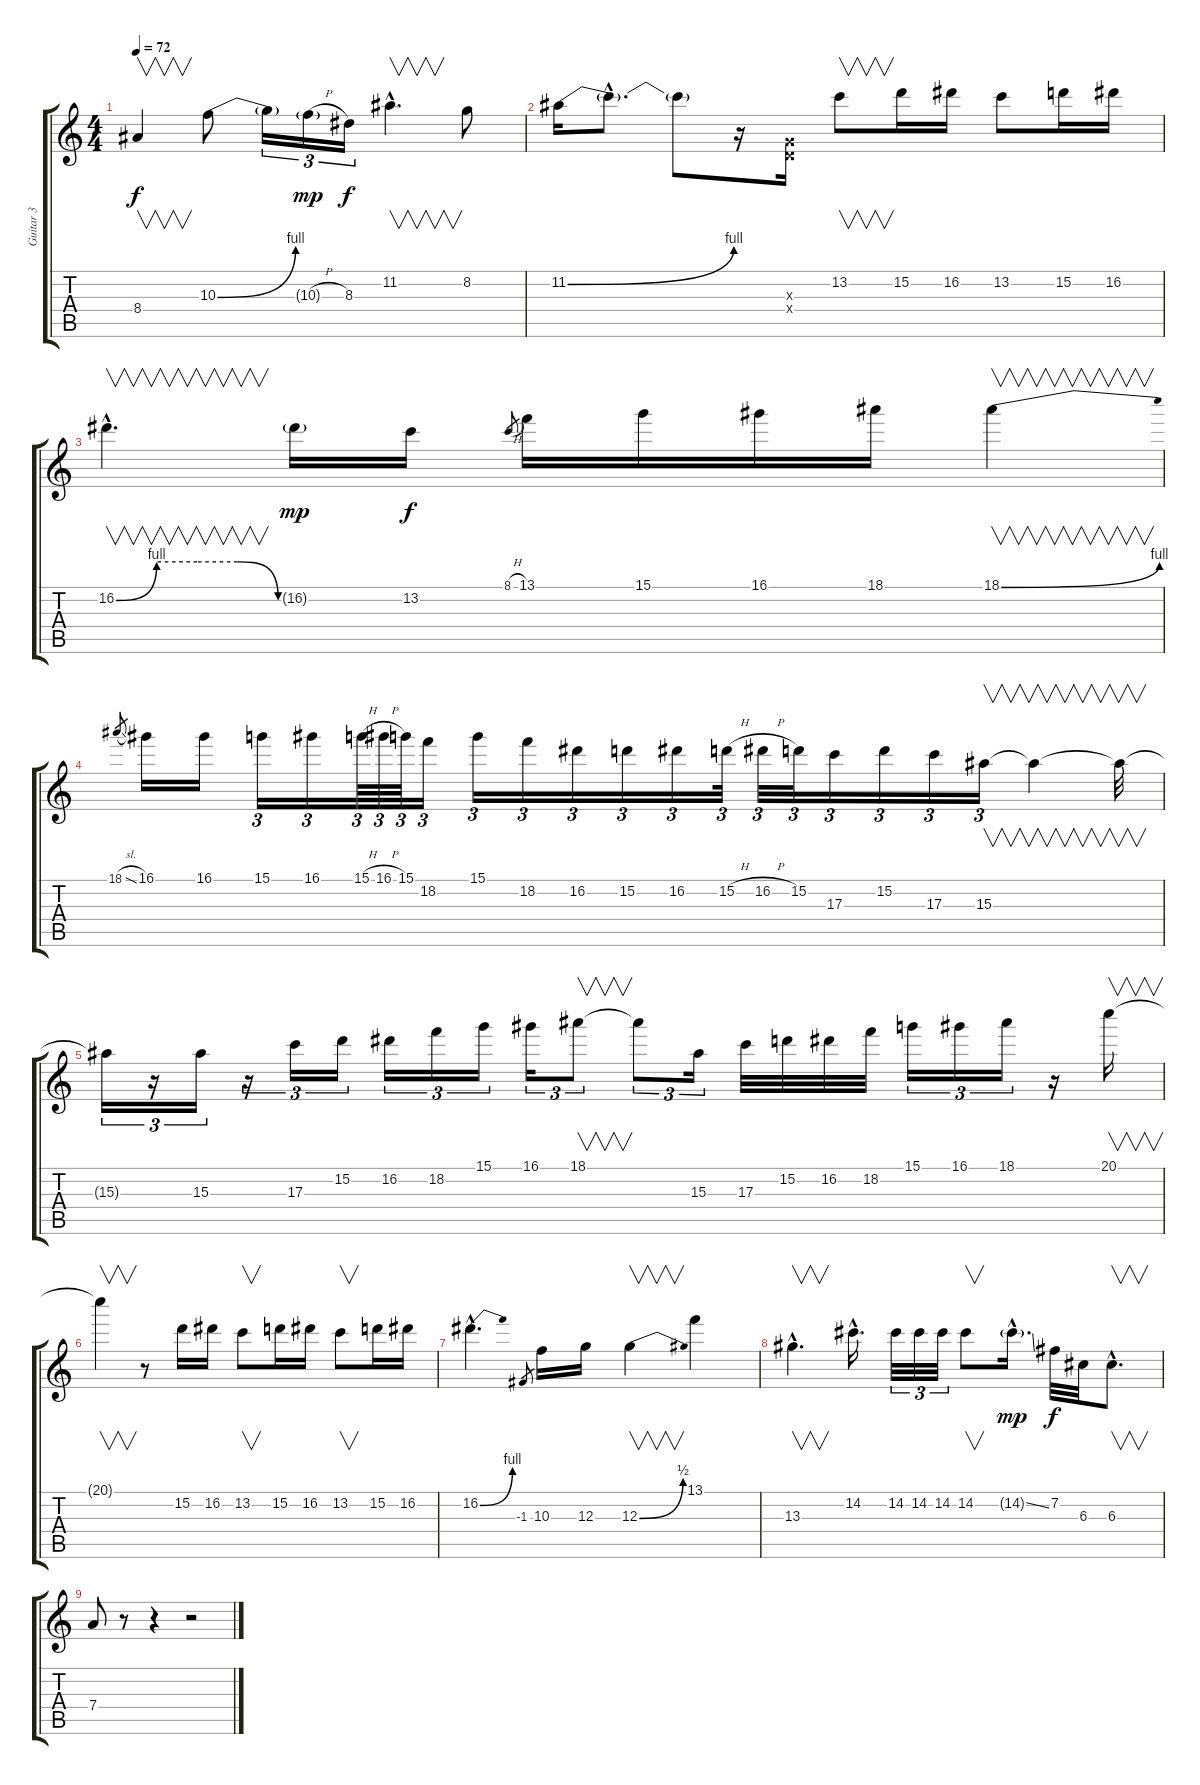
\track ("Guitar 3" "Guitar 3") {instrument distortionguitar}
\staff {score tabs}
\tuning (E4 B3 G3 D3 A2 E2) {hide}
\ts (4 4)
\tempo 72
\clef g2
\ks c
8.4.4{v dy f instrument distortionguitar} 10.3{be (bend 0 0 60 4)}.8 10.3{t}.16{tu (3 2)} 10.3{h g}.16{tu (3 2) dy mp} 8.3.16{tu (3 2) dy f} 11.2{hac}.4{v d} 8.2.8 |
11.2{be (bend 0 0 60 4)}.16 11.2{hac t}.8{d} 11.2{t}.8 r.16 (0.3{x} 0.4{x}).16 13.2.8{v} 15.2.16 16.2.16 13.2.8 15.2.16 16.2.16 |
16.2{be (custom 0 0 15 4 30 4 45 4 60 0) hac}.4{v d} 16.2{g}.16{dy mp} 13.2.16{dy f} 8.1{h}.8{gr} 13.1.16 15.1.16 16.1.16 18.1.16 18.1{be (bend 0 0 60 4)}.4{v} |
18.1{sl}.8{gr} 16.1.16 16.1.16 15.1.16{tu (3 2)} 16.1.16{tu (3 2)} 15.1{h}.64{tu (3 2)} 16.1{h}.64{tu (3 2)} 15.1.64{tu (3 2)} 18.2.16{tu (3 2)} 15.1.16{tu (3 2)} 18.2.16{tu (3 2)} 16.2.16{tu (3 2)} 15.2.16{tu (3 2)} 16.2.16{tu (3 2)} 15.2{h}.32{tu (3 2)} 16.2{h}.32{tu (3 2)} 15.2.32{tu (3 2)} 17.3.16{tu (3 2)} 15.2.16{tu (3 2)} 17.3.16{tu (3 2)} 15.3.16{v tu (3 2)} 15.3{t}.4{v} 15.3{t}.32{v} |
15.3{t}.16{tu (3 2)} r.16{tu (3 2)} 15.3.16{tu (3 2)} r.16{tu (3 2)} 17.3.16{tu (3 2)} 15.2.16{tu (3 2)} 16.2.16{tu (3 2)} 18.2.16{tu (3 2)} 15.1.16{tu (3 2)} 16.1.16{tu (3 2)} 18.1.8{v tu (3 2)} 18.1{t}.8{tu (3 2)} 15.3.16{tu (3 2)} 17.3.32 15.2.32 16.2.32 18.2.32 15.1.16{tu (3 2)} 16.1.16{tu (3 2)} 18.1.16{tu (3 2)} r.16 20.1.16{v} |
20.1{t}.4{v} r.8 15.2.16 16.2.16 13.2.8{v} 15.2.16 16.2.16 13.2.8{v} 15.2.16 16.2.16 |
16.2{be (bend 0 0 60 4) hac}.4{d} -1.3.8{gr} 10.3.16 12.3.16 12.3{be (bend 0 0 60 2)}.4{v} 13.1.4 |
13.3{hac}.4{v d} 14.2{hac}.16{d} 14.2.32{tu (3 2)} 14.2.32{tu (3 2)} 14.2.32{tu (3 2)} 14.2.8{v} 14.2{ss g hac}.16{d dy mp} 7.2.32{dy f} 6.3.32 6.3{hac}.8{v d} |
7.4.8 r.8 r.4 r.2
